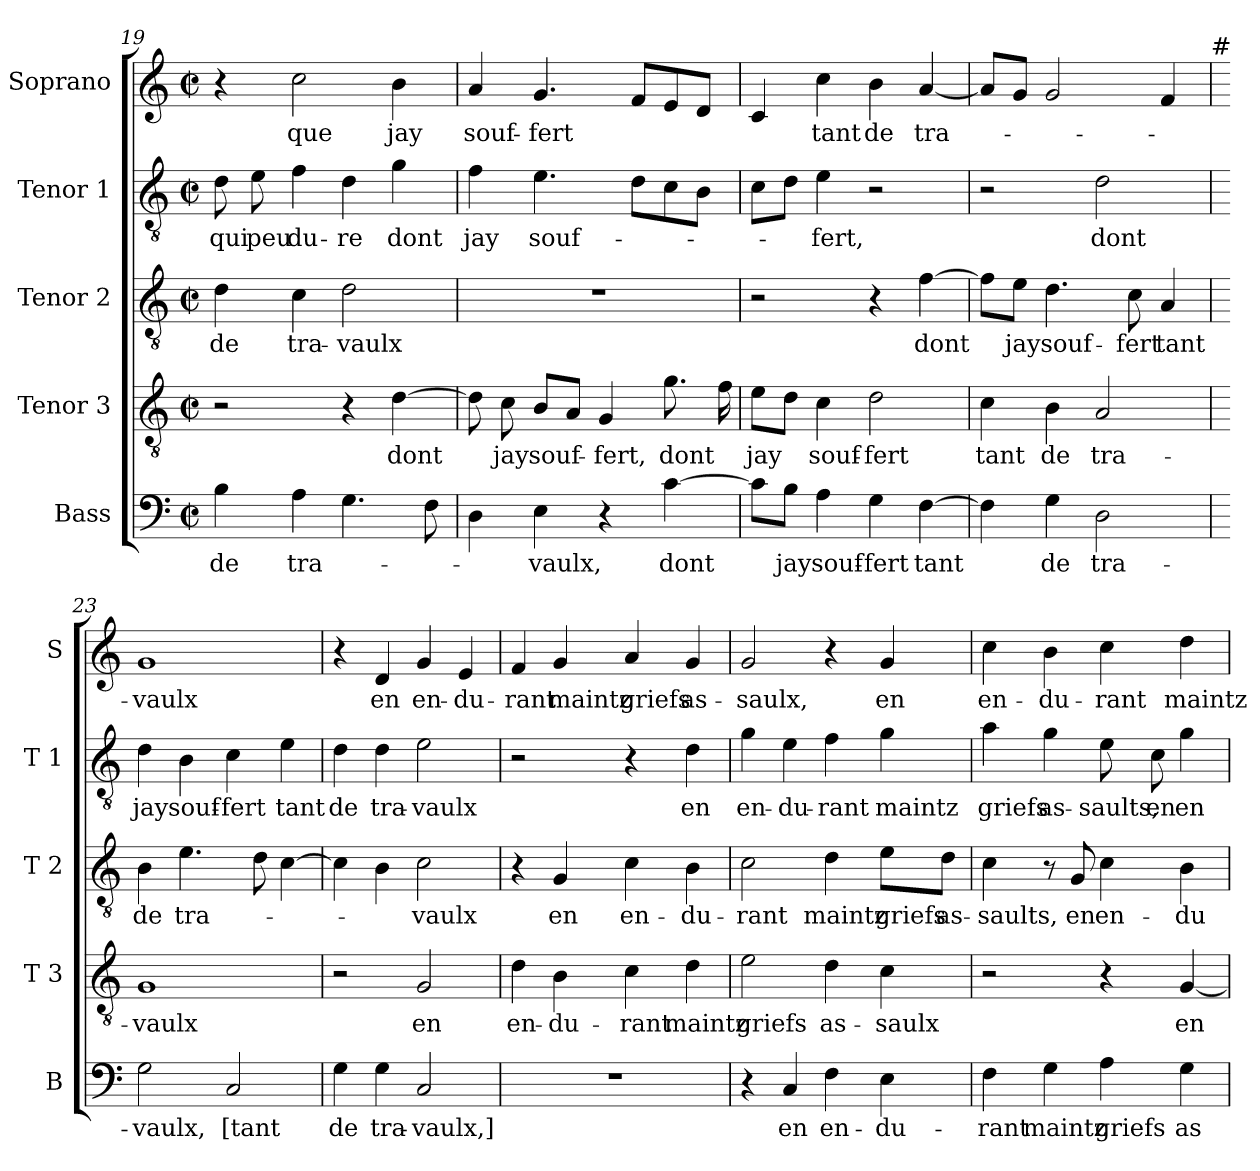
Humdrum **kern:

**kern	**text	**kern	**text	**kern	**text	**kern	**text	**kern	**text
*part5	*part5	*part4	*part4	*part3	*part3	*part2	*part2	*part1	*part1
*staff5	*staff5	*staff4	*staff4	*staff3	*staff3	*staff2	*staff2	*staff1	*staff1
*I"Bass	*	*I"Tenor 3	*	*I"Tenor 2	*	*I"Tenor 1	*	*I"Soprano	*
*I'B	*	*I'T 3	*	*I'T 2	*	*I'T 1	*	*I'S	*
*clefF4	*	*clefGv2	*	*clefGv2	*	*clefGv2	*	*clefG2	*
*k[]	*	*k[]	*	*k[]	*	*k[]	*	*k[]	*
*C:	*	*C:	*	*C:	*	*C:	*	*C:	*
*M2/2	*	*M2/2	*	*M2/2	*	*M2/2	*	*M2/2	*
*met(c|)	*	*met(c|)	*	*met(c|)	*	*met(c|)	*	*met(c|)	*
=19	=19	=19	=19	=19	=19	=19	=19	=19	=19
4B\	de	2r	.	4d\	de	8d\	qui	4r	.
.	.	.	.	.	.	8e\	peu	.	.
4A\	tra-	.	.	4c\	tra-	4f\	du-	2cc\	que
4.G\	.	4r	.	2d\	-vaulx	4d\	-re	.	.
.	.	[4d\	dont	.	.	4g\	dont	4b\	jay
8F\	.	.	.	.	.	.	.	.	.
=20	=20	=20	=20	=20	=20	=20	=20	=20	=20
4D\	.	8d\]	.	1r	.	4f\	jay	4a/	souf-
.	.	8c\	jay	.	.	.	.	.	.
4E\	-vaulx,	8B/L	souf-	.	.	4.e\	souf-	4.g/	-fert
.	.	8A/J	.	.	.	.	.	.	.
4r	.	4G/	-fert,	.	.	.	.	.	.
.	.	.	.	.	.	8d\L	.	8f/L	.
[4c\	dont	8.g\	dont	.	.	8c\	.	8e/	.
.	.	.	.	.	.	8B\J	.	8d/J	.
.	.	16f\	.	.	.	.	.	.	.
=21	=21	=21	=21	=21	=21	=21	=21	=21	=21
8c\L]	.	8e\L	jay	2r	.	8c\L	.	4c/	.
8B\J	jay	8d\J	.	.	.	8d\J	.	.	.
4A\	souf-	4c\	souf-	.	.	4e\	-fert,	4cc\	tant
4G\	-fert	2d\	-fert	4r	.	2r	.	4b\	de
[4F\	tant	.	.	[4f\	dont	.	.	[4a/	tra-
!!LO:LB:g=z
=22	=22	=22	=22	=22	=22	=22	=22	=22	=22
4F\]	.	4c\	tant	8f\L]	.	2r	.	8a/L]	.
.	.	.	.	8e\J	jay	.	.	8g/J	.
4G\	de	4B\	de	4.d\	souf-	.	.	2g/	.
2D\	tra-	2A/	tra-	.	.	2d\	dont	.	.
.	.	.	.	8c\	-fert	.	.	.	.
.	.	.	.	4A/	tant	.	.	4f/	.
!	!	!	!	!	!	!	!	!LO:TX:a:t=#	!
=23	=23	=23	=23	=23	=23	=23	=23	=23	=23
2G\	-vaulx,	1G	-vaulx	4B\	de	4d\	jay	1g	-vaulx
.	.	.	.	4.e\	tra-	4B\	souf-	.	.
2C/	[tant	.	.	.	.	4c\	-fert	.	.
.	.	.	.	8d\	.	.	.	.	.
.	.	.	.	[4c\	.	4e\	tant	.	.
=24	=24	=24	=24	=24	=24	=24	=24	=24	=24
4G\	de	2r	.	4c\]	.	4d\	de	4r	.
4G\	tra-	.	.	4B\	.	4d\	tra-	4d/	en
2C/	-vaulx,]	2G/	en	2c\	-vaulx	2e\	-vaulx	4g/	en-
.	.	.	.	.	.	.	.	4e/	-du-
=25	=25	=25	=25	=25	=25	=25	=25	=25	=25
1r	.	4d\	en-	4r	.	2r	.	4f/	-rant
.	.	4B\	-du-	4G/	en	.	.	4g/	maintz
.	.	4c\	-rant	4c\	en-	4r	.	4a/	griefs
.	.	4d\	maintz	4B\	-du-	4d\	en	4g/	as-
=26	=26	=26	=26	=26	=26	=26	=26	=26	=26
4r	.	2e\	griefs	2c\	-rant	4g\	en-	2g/	-saulx,
4C/	en	.	.	.	.	4e\	-du-	.	.
4F\	en-	4d\	as-	4d\	maintz	4f\	-rant	4r	.
4E\	-du-	4c\	-saulx	8e\L	griefs	4g\	maintz	4g/	en
.	.	.	.	8d\J	as-	.	.	.	.
!!LO:PB:g=z
=27	=27	=27	=27	=27	=27	=27	=27	=27	=27
4F\	-rant	2r	.	4c\	-saults,	4a\	griefs	4cc\	en-
4G\	maintz	.	.	8r	.	4g\	as-	4b\	-du-
.	.	.	.	8G/	en	.	.	.	.
4A\	griefs	4r	.	4c\	en-	8e\	-saults,	4cc\	-rant
.	.	.	.	.	.	8c\	en	.	.
4G\	as-	[4G/	en	4B\	-du-	4g\	en-	4dd\	maintz
=	=	=	=	=	=	=	=	=	=
*-	*-	*-	*-	*-	*-	*-	*-	*-	*-
